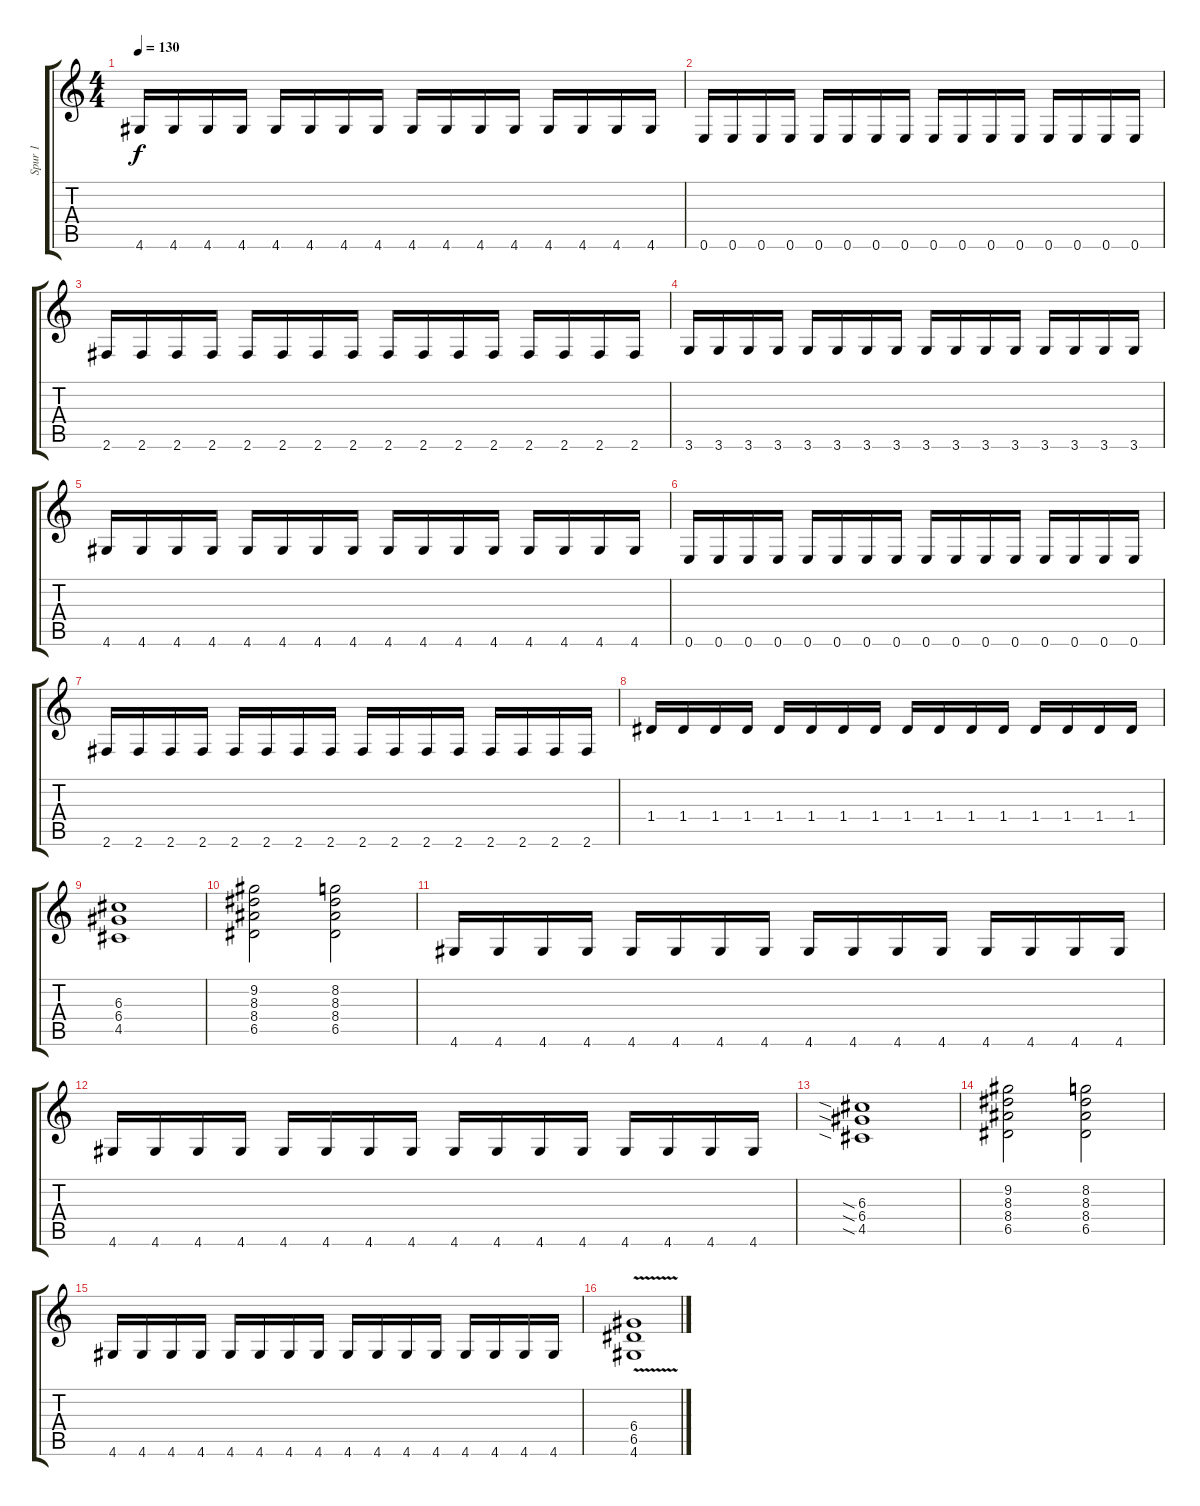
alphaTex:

\track ("Spur 1" "Spur 1") {instrument distortionguitar}
\staff {score tabs}
\tuning (E4 B3 G3 D3 A2 E2) {hide}
\ts (4 4)
\tempo 130
\clef g2
\ks c
4.6.16{dy f} 4.6.16 4.6.16 4.6.16 4.6.16 4.6.16 4.6.16 4.6.16 4.6.16 4.6.16 4.6.16 4.6.16 4.6.16 4.6.16 4.6.16 4.6.16 |
0.6.16 0.6.16 0.6.16 0.6.16 0.6.16 0.6.16 0.6.16 0.6.16 0.6.16 0.6.16 0.6.16 0.6.16 0.6.16 0.6.16 0.6.16 0.6.16 |
2.6.16 2.6.16 2.6.16 2.6.16 2.6.16 2.6.16 2.6.16 2.6.16 2.6.16 2.6.16 2.6.16 2.6.16 2.6.16 2.6.16 2.6.16 2.6.16 |
3.6.16 3.6.16 3.6.16 3.6.16 3.6.16 3.6.16 3.6.16 3.6.16 3.6.16 3.6.16 3.6.16 3.6.16 3.6.16 3.6.16 3.6.16 3.6.16 |
4.6.16 4.6.16 4.6.16 4.6.16 4.6.16 4.6.16 4.6.16 4.6.16 4.6.16 4.6.16 4.6.16 4.6.16 4.6.16 4.6.16 4.6.16 4.6.16 |
0.6.16 0.6.16 0.6.16 0.6.16 0.6.16 0.6.16 0.6.16 0.6.16 0.6.16 0.6.16 0.6.16 0.6.16 0.6.16 0.6.16 0.6.16 0.6.16 |
2.6.16 2.6.16 2.6.16 2.6.16 2.6.16 2.6.16 2.6.16 2.6.16 2.6.16 2.6.16 2.6.16 2.6.16 2.6.16 2.6.16 2.6.16 2.6.16 |
1.4.16 1.4.16 1.4.16 1.4.16 1.4.16 1.4.16 1.4.16 1.4.16 1.4.16 1.4.16 1.4.16 1.4.16 1.4.16 1.4.16 1.4.16 1.4.16 |
(6.3 6.4 4.5).1 |
(9.2 8.3 8.4 6.5).2 (8.2 8.3 8.4 6.5).2 |
4.6.16 4.6.16 4.6.16 4.6.16 4.6.16 4.6.16 4.6.16 4.6.16 4.6.16 4.6.16 4.6.16 4.6.16 4.6.16 4.6.16 4.6.16 4.6.16 |
4.6.16 4.6.16 4.6.16 4.6.16 4.6.16 4.6.16 4.6.16 4.6.16 4.6.16 4.6.16 4.6.16 4.6.16 4.6.16 4.6.16 4.6.16 4.6.16 |
(6.3{sia} 6.4{sia} 4.5{sia}).1 |
(9.2 8.3 8.4 6.5).2 (8.2 8.3 8.4 6.5).2 |
4.6.16 4.6.16 4.6.16 4.6.16 4.6.16 4.6.16 4.6.16 4.6.16 4.6.16 4.6.16 4.6.16 4.6.16 4.6.16 4.6.16 4.6.16 4.6.16 |
(6.4{v} 6.5{v} 4.6{v}).1
